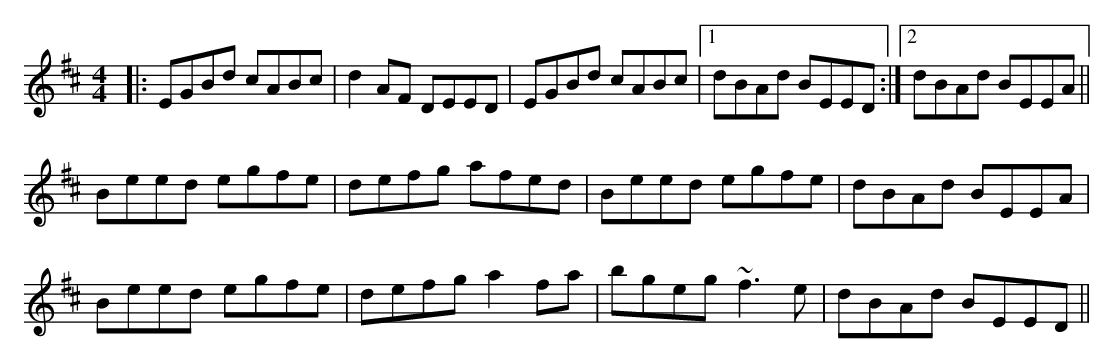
X:1
M:4/4
K:Edor
|:EGBd cABc|d2AF DEED|EGBd cABc|1 dBAd BEED:|2 dBAd BEEA||
Beed egfe|defg afed|Beed egfe|dBAd BEEA|
Beed egfe|defg a2fa|bgeg ~f3e|dBAd BEED||
